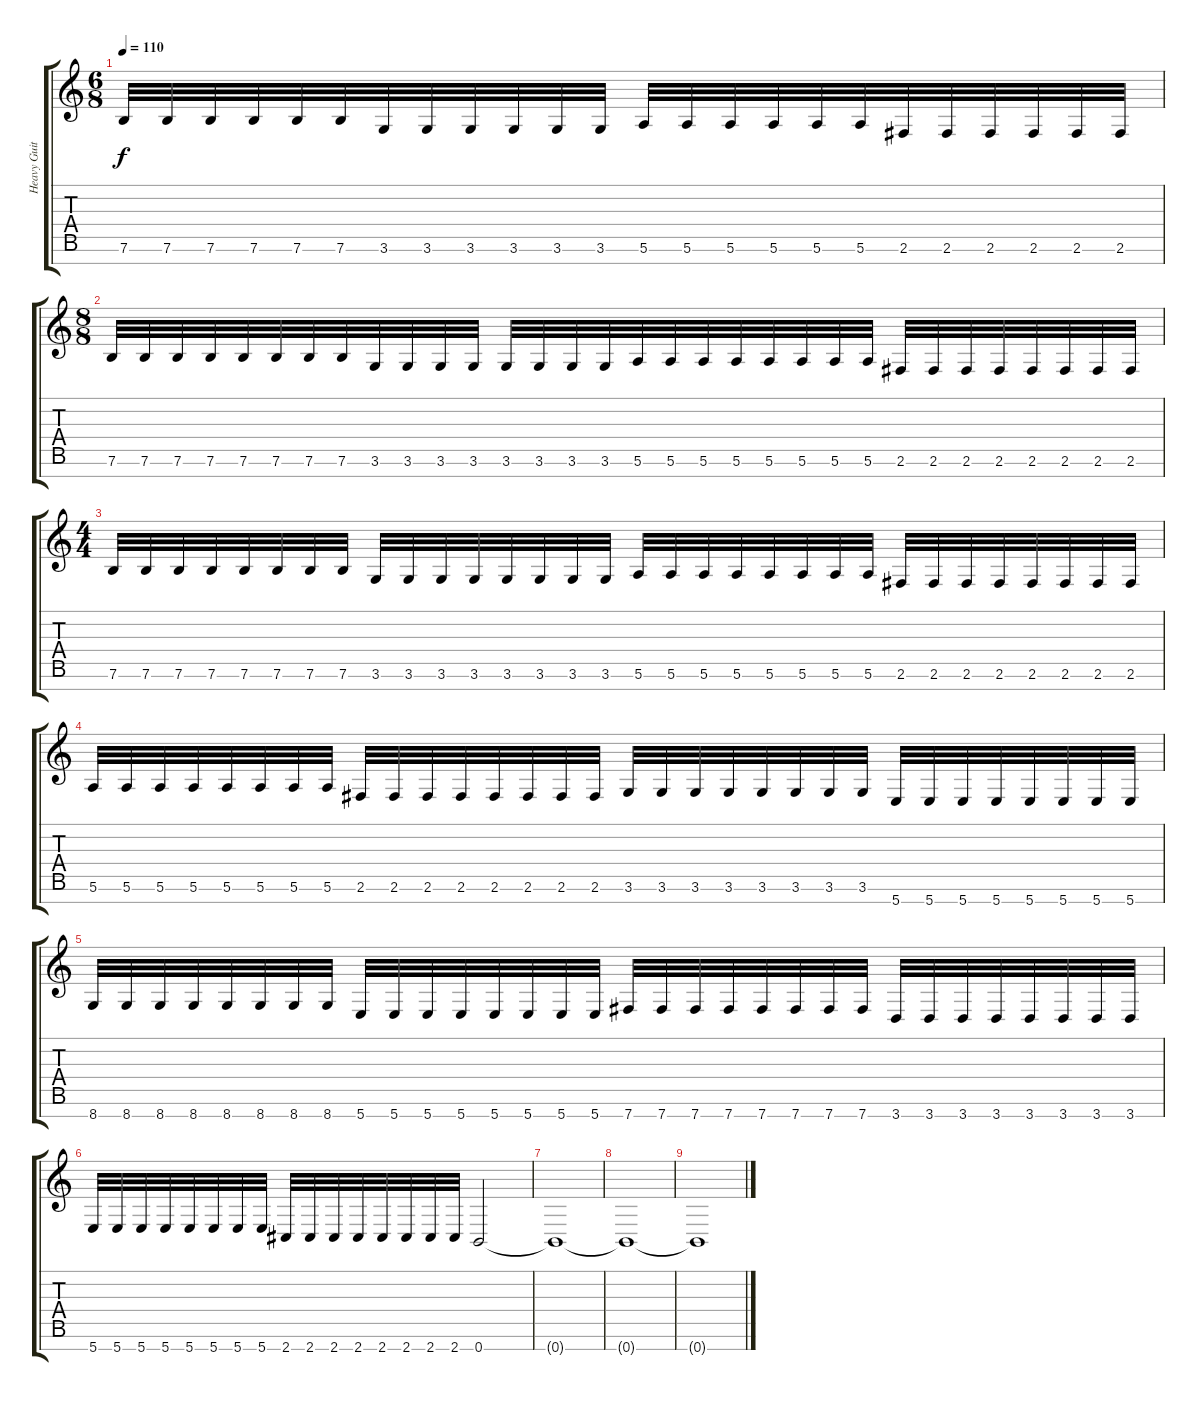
\track ("Heavy Guitar 2" "Heavy Guit") {instrument distortionguitar}
\staff {score tabs}
\tuning (E4 B3 G3 D3 A2 E2 B1) {hide}
\ts (6 8)
\tempo 110
\clef g2
\ks c
7.6.32{dy f} 7.6.32 7.6.32 7.6.32 7.6.32 7.6.32 3.6.32 3.6.32 3.6.32 3.6.32 3.6.32 3.6.32 5.6.32 5.6.32 5.6.32 5.6.32 5.6.32 5.6.32 2.6.32 2.6.32 2.6.32 2.6.32 2.6.32 2.6.32 |
\ts (8 8)
7.6.32 7.6.32 7.6.32 7.6.32 7.6.32 7.6.32 7.6.32 7.6.32 3.6.32 3.6.32 3.6.32 3.6.32 3.6.32 3.6.32 3.6.32 3.6.32 5.6.32 5.6.32 5.6.32 5.6.32 5.6.32 5.6.32 5.6.32 5.6.32 2.6.32 2.6.32 2.6.32 2.6.32 2.6.32 2.6.32 2.6.32 2.6.32 |
\ts (4 4)
7.6.32 7.6.32 7.6.32 7.6.32 7.6.32 7.6.32 7.6.32 7.6.32 3.6.32 3.6.32 3.6.32 3.6.32 3.6.32 3.6.32 3.6.32 3.6.32 5.6.32 5.6.32 5.6.32 5.6.32 5.6.32 5.6.32 5.6.32 5.6.32 2.6.32 2.6.32 2.6.32 2.6.32 2.6.32 2.6.32 2.6.32 2.6.32 |
5.6.32 5.6.32 5.6.32 5.6.32 5.6.32 5.6.32 5.6.32 5.6.32 2.6.32 2.6.32 2.6.32 2.6.32 2.6.32 2.6.32 2.6.32 2.6.32 3.6.32 3.6.32 3.6.32 3.6.32 3.6.32 3.6.32 3.6.32 3.6.32 5.7.32 5.7.32 5.7.32 5.7.32 5.7.32 5.7.32 5.7.32 5.7.32 |
8.7.32 8.7.32 8.7.32 8.7.32 8.7.32 8.7.32 8.7.32 8.7.32 5.7.32 5.7.32 5.7.32 5.7.32 5.7.32 5.7.32 5.7.32 5.7.32 7.7.32 7.7.32 7.7.32 7.7.32 7.7.32 7.7.32 7.7.32 7.7.32 3.7.32 3.7.32 3.7.32 3.7.32 3.7.32 3.7.32 3.7.32 3.7.32 |
5.7.32 5.7.32 5.7.32 5.7.32 5.7.32 5.7.32 5.7.32 5.7.32 2.7.32 2.7.32 2.7.32 2.7.32 2.7.32 2.7.32 2.7.32 2.7.32 0.7.2 |
0.7{t}.1 |
0.7{t}.1 |
0.7{t}.1
